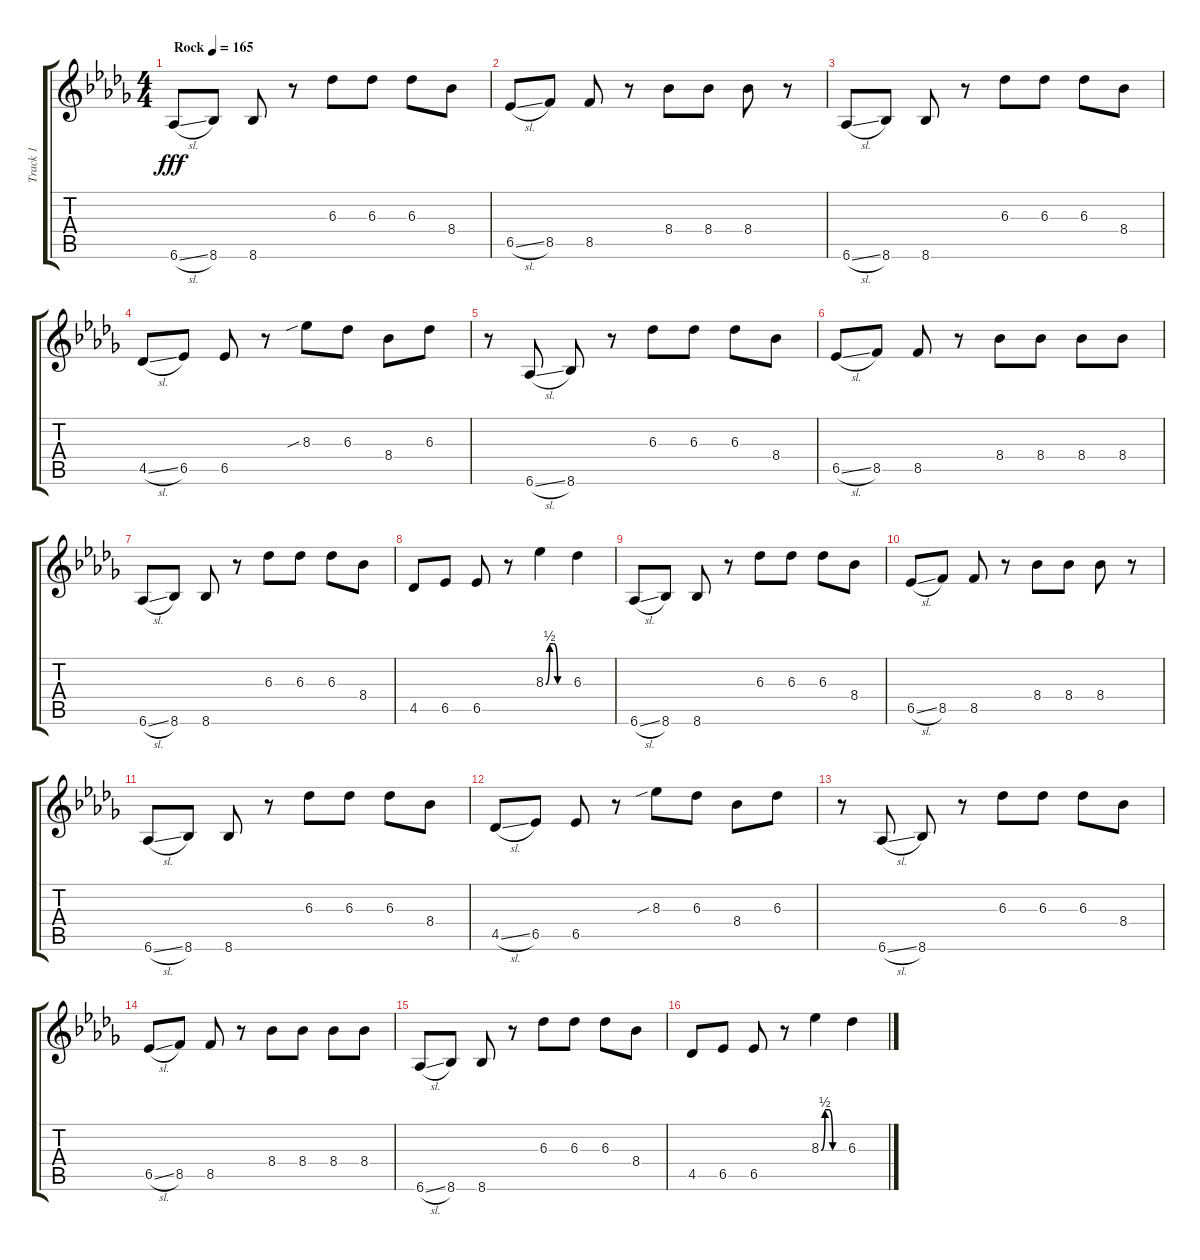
\track ("Track 1" "Track 1") {instrument distortionguitar}
\staff {score tabs}
\tuning (E4 B3 G3 D3 A2 D2) {hide}
\ts (4 4)
\tempo (165 "Rock")
\clef g2
\ks db
6.6{sl}.8{dy fff instrument distortionguitar} 8.6.8 8.6.8 r.8 6.3.8 6.3.8 6.3.8 8.4.8 |
6.5{sl}.8 8.5.8 8.5.8 r.8 8.4.8 8.4.8 8.4.8 r.8 |
6.6{sl}.8 8.6.8 8.6.8 r.8 6.3.8 6.3.8 6.3.8 8.4.8 |
4.5{sl}.8 6.5.8 6.5.8 r.8 8.3{sib}.8 6.3.8 8.4.8 6.3.8 |
r.8 6.6{sl}.8 8.6.8 r.8 6.3.8 6.3.8 6.3.8 8.4.8 |
6.5{sl}.8 8.5.8 8.5.8 r.8 8.4.8 8.4.8 8.4.8 8.4.8 |
6.6{sl}.8 8.6.8 8.6.8 r.8 6.3.8 6.3.8 6.3.8 8.4.8 |
4.5.8 6.5.8 6.5.8 r.8 8.3{be (custom 0 0 10 2 20 2 30 0 60 0)}.4 6.3.4 |
6.6{sl}.8 8.6.8 8.6.8 r.8 6.3.8 6.3.8 6.3.8 8.4.8 |
6.5{sl}.8 8.5.8 8.5.8 r.8 8.4.8 8.4.8 8.4.8 r.8 |
6.6{sl}.8 8.6.8 8.6.8 r.8 6.3.8 6.3.8 6.3.8 8.4.8 |
4.5{sl}.8 6.5.8 6.5.8 r.8 8.3{sib}.8 6.3.8 8.4.8 6.3.8 |
r.8 6.6{sl}.8 8.6.8 r.8 6.3.8 6.3.8 6.3.8 8.4.8 |
6.5{sl}.8 8.5.8 8.5.8 r.8 8.4.8 8.4.8 8.4.8 8.4.8 |
6.6{sl}.8 8.6.8 8.6.8 r.8 6.3.8 6.3.8 6.3.8 8.4.8 |
4.5.8 6.5.8 6.5.8 r.8 8.3{be (custom 0 0 10 2 20 2 30 0 60 0)}.4 6.3.4
